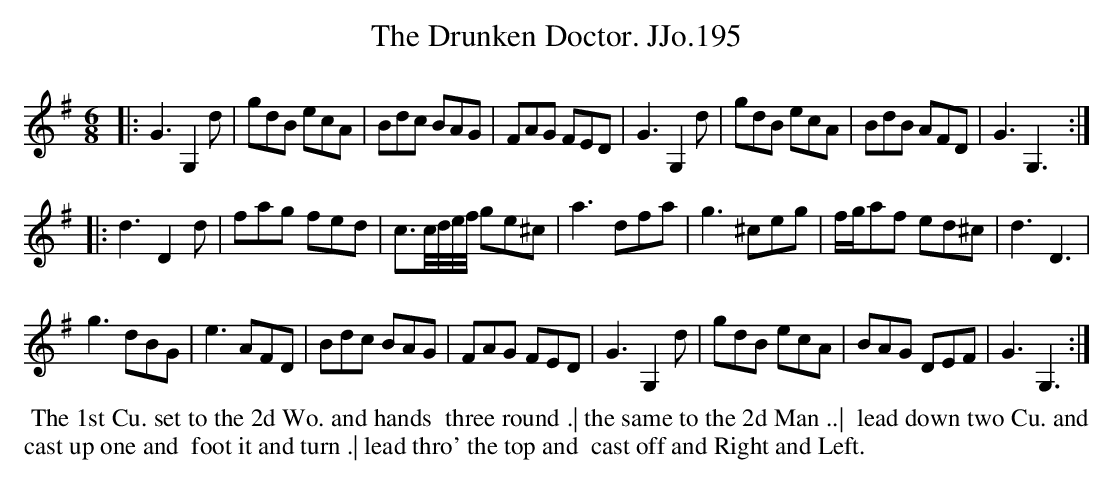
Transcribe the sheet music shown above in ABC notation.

X:1
T:Drunken Doctor. JJo.195, The
M:6/8
L:1/8
K:G
|:\
G3G,2d | gdB ecA | Bdc BAG | FAG FED |\
G3G,2d | gdB ecA | BdB AFD | G3G,3 :|
|:\
d3D2d | fag fed | c3/c//d//e//f// ge^c |\
a3dfa | g3^ceg | f/g/af ed^c | d3D3 |
g3dBG | e3AFD | Bdc BAG | FAG FED |\
G3G,2d | gdB ecA | BAG DEF | G3G,3 :|
